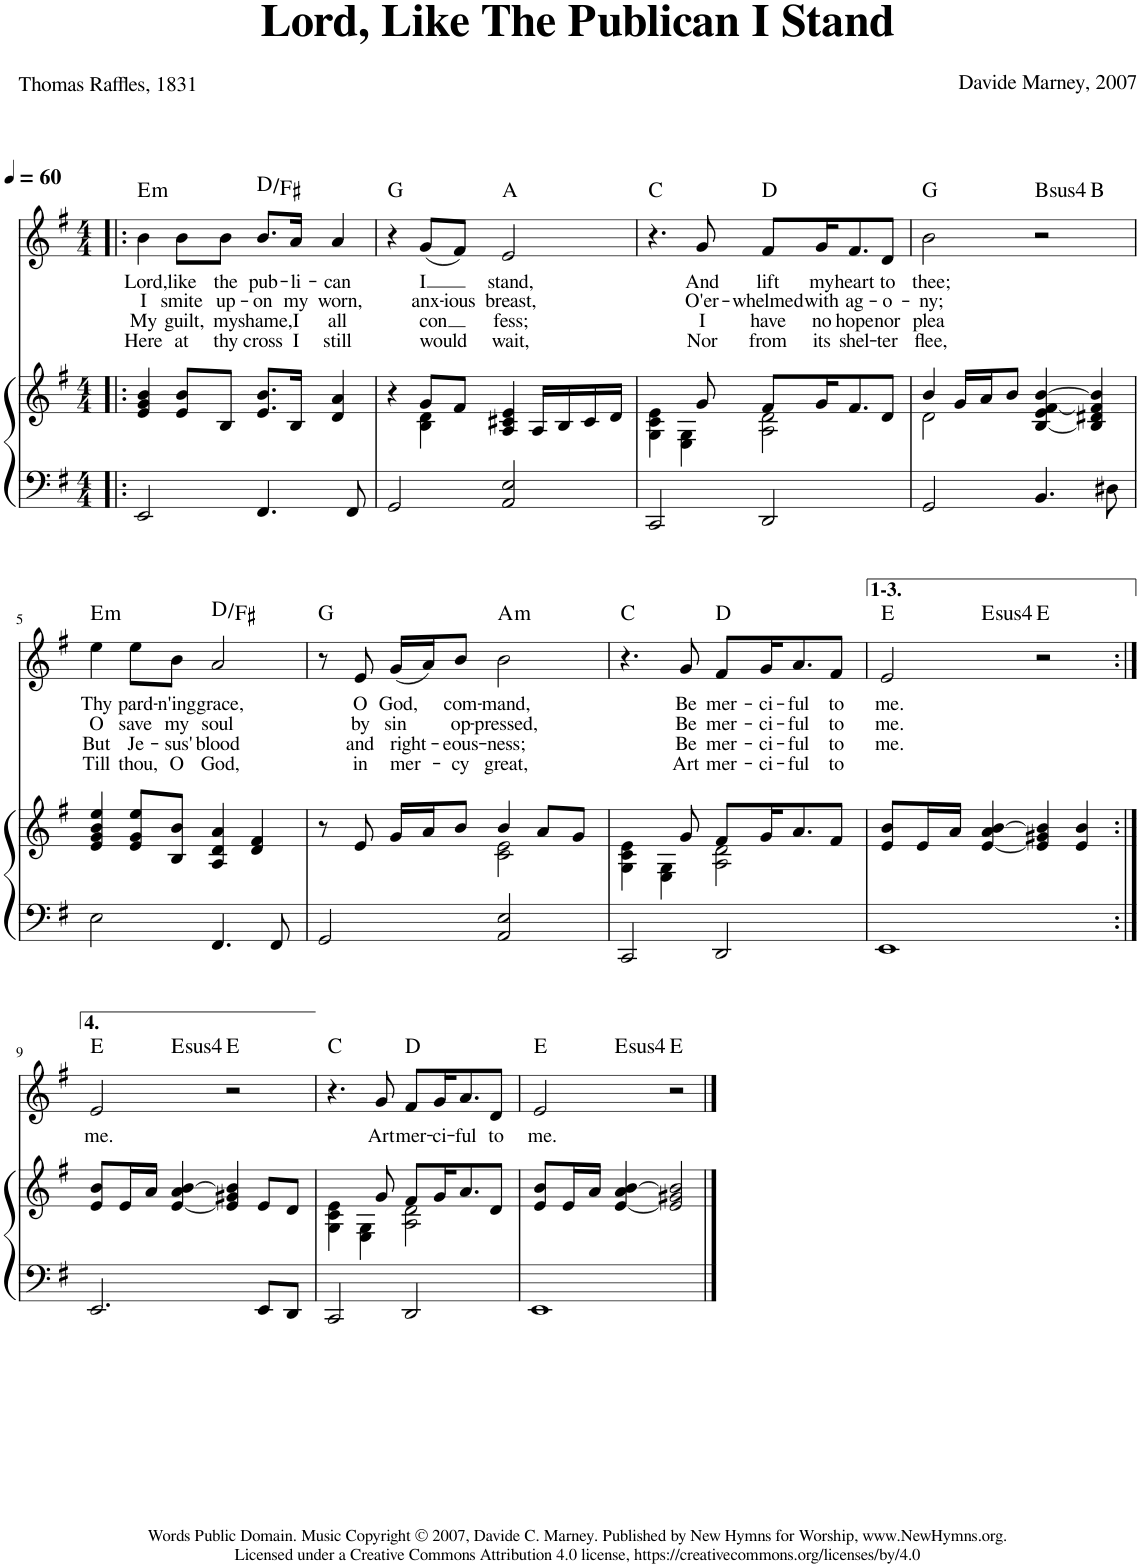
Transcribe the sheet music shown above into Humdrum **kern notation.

**kern	**kern	**kern	**text	**text	**text	**text	**harte
*part2	*part2	*part1	*part1	*part1	*part1	*part1	*part1
*staff3	*staff2	*staff1	*staff1	*staff1	*staff1	*staff1	*
*I"Piano	*	*I"Voice	*	*	*	*	*
*I'Pno	*	*	*	*	*	*	*
*clefF4	*clefG2	*clefG2	*	*	*	*	*
*k[f#]	*k[f#]	*k[f#]	*	*	*	*	*
*e:	*e:	*e:	*	*	*	*	*
*M4/4	*M4/4	*M4/4	*	*	*	*	*
*MM60	*MM60	*MM60	*	*	*	*	*
=1!|:	=1!|:	=1!|:	=1!|:	=1!|:	=1!|:	=1!|:	=1!|:
!	!	!	!LO:LY:b	!LO:LY:b	!LO:LY:b	!LO:LY:b	!LO:H:kt=m
2EE/	4e/ 4g/ 4b/	4b\	-Lord,	-I	-My	-Here	E:min
!	!	!	!LO:LY:b	!LO:LY:b	!LO:LY:b	!LO:LY:b	!
.	8e/ 8b/L	8b\L	-like	-smite	-guilt,	-at	.
!	!	!	!LO:LY:b	!LO:LY:b	!LO:LY:b	!LO:LY:b	!
.	8B/J	8b\J	-the	-up-	-my	-thy	.
!	!	!	!LO:LY:b	!LO:LY:b	!LO:LY:b	!LO:LY:b	!
4.FF#/	8.e/ 8.b/L	8.b/L	-pub-	-on	-shame,	-cross	D:maj/3
!	!	!	!LO:LY:b	!LO:LY:b	!LO:LY:b	!LO:LY:b	!
.	16B/Jk	16a/Jk	-li-	-my	-I	-I	.
!	!	!	!LO:LY:b	!LO:LY:b	!LO:LY:b	!LO:LY:b	!
.	4d/ 4a/	4a/	-can	-worn,	-all	-still	.
8FF#/	.	.	.	.	.	.	.
=2	=2	=2	=2	=2	=2	=2	=2
*	*^	*	*	*	*	*	*
2GG/	4r	4ryy	4r	.	.	.	.	G:maj
!	!	!	!	!LO:LY:b	!LO:LY:b	!LO:LY:b	!LO:LY:b	!
.	8g/L	4B\ 4d\	(8g/L	-I	-anx-	-con-	-would	.
!	!	!	!	!	!LO:LY:b	!	!	!
.	8f#/J	.	8f#/J)	.	-ious	.	.	.
!	!	!	!	!LO:LY:b	!LO:LY:b	!LO:LY:b	!LO:LY:b	!
2AA/ 2E/	4A/ 4c#X/ 4e/	2ryy	2e/	-stand,	-breast,	-fess;	-wait,	A:maj
.	16A/LL	.	.	.	.	.	.	.
.	16B/	.	.	.	.	.	.	.
.	16c#/	.	.	.	.	.	.	.
.	16d/JJ	.	.	.	.	.	.	.
=3	=3	=3	=3	=3	=3	=3	=3	=3
2CC/	4.ryy	4G\ 4c\ 4e\	4.r	.	.	.	.	C:maj
.	.	4E\ 4G\	.	.	.	.	.	.
!	!	!	!	!LO:LY:b	!LO:LY:b	!LO:LY:b	!LO:LY:b	!
.	8g/	.	8g/	-And	-O'er-	-I	-Nor	.
!	!	!	!	!LO:LY:b	!LO:LY:b	!LO:LY:b	!LO:LY:b	!
2DD/	8f#/L	2A\ 2d\	8f#/L	-lift	-whelmed	-have	-from	D:maj
!	!	!	!	!LO:LY:b	!LO:LY:b	!LO:LY:b	!LO:LY:b	!
.	16g/K	.	16g/K	-my	-with	-no	-its	.
!	!	!	!	!LO:LY:b	!LO:LY:b	!LO:LY:b	!LO:LY:b	!
.	8.f#/	.	8.f#/	-heart	-ag-	-hope	-shel-	.
!	!	!	!	!LO:LY:b	!LO:LY:b	!LO:LY:b	!LO:LY:b	!
.	8d/J	.	8d/J	-to	-o-	-nor	-ter	.
=4	=4	=4	=4	=4	=4	=4	=4	=4
!	!	!	!	!LO:LY:b	!LO:LY:b	!LO:LY:b	!LO:LY:b	!
*	*	*	*^	*	*	*	*	*
2GG/	4b/	2d\	2b\	2.ryy	-thee;	-ny;	-plea	-flee,	G:maj
.	16g/LL	.	.	.	.	.	.	.	.
.	16a/J	.	.	.	.	.	.	.	.
.	8b/J	.	.	.	.	.	.	.	.
!	!	!	!	!	!	!	!	!	!LO:H:kt=4
4.BB/	[4B/ 4e/ [4f#/ [4b/	2ryy	2r	.	.	.	.	.	B:sus4
.	4B/] 4d#X/ 4f#/] 4b/]	.	.	4ryy	.	.	.	.	B:maj
8D#X\	.	.	.	.	.	.	.	.	.
*	*v	*v	*	*	*	*	*	*	*
!!LO:LB:g=z
=5	=5	=5	=5	=5	=5	=5	=5	=5
!	!	!	!	!LO:LY:b	!LO:LY:b	!LO:LY:b	!LO:LY:b	!LO:H:kt=m
*	*	*v	*v	*	*	*	*	*
2E\	4e/ 4g/ 4b/ 4ee/	4ee\	-Thy	-O	-But	-Till	E:min
!	!	!	!LO:LY:b	!LO:LY:b	!LO:LY:b	!LO:LY:b	!
.	8e/ 8g/ 8ee/L	8ee\L	-pard-	-save	-Je-	-thou,	.
!	!	!	!LO:LY:b	!LO:LY:b	!LO:LY:b	!LO:LY:b	!
.	8B/ 8b/J	8b\J	-n'ing	-my	-sus'	-O	.
!	!	!	!LO:LY:b	!LO:LY:b	!LO:LY:b	!LO:LY:b	!
4.FF#/	4A/ 4d/ 4a/	2a/	-grace,	-soul	-blood	-God,	D:maj/3
.	4d/ 4f#/	.	.	.	.	.	.
8FF#/	.	.	.	.	.	.	.
=6	=6	=6	=6	=6	=6	=6	=6
*	*^	*	*	*	*	*	*
2GG/	8r	2ryy	8r	.	.	.	.	G:maj
!	!	!	!	!LO:LY:b	!LO:LY:b	!LO:LY:b	!LO:LY:b	!
.	8e/	.	8e/	-O	-by	-and	-in	.
!	!	!	!	!LO:LY:b	!LO:LY:b	!LO:LY:b	!LO:LY:b	!
.	16g/LL	.	(16g/LL	-God,	-sin	-right-	-mer-	.
.	16a/J	.	16a/J)	.	.	.	.	.
!	!	!	!	!LO:LY:b	!LO:LY:b	!LO:LY:b	!LO:LY:b	!
.	8b/J	.	8b/J	-com-	-op-	-eous-	-cy	.
!	!	!	!	!LO:LY:b	!LO:LY:b	!LO:LY:b	!LO:LY:b	!LO:H:kt=m
2AA/ 2E/	4b/	2c\ 2e\	2b\	-mand,	-pressed,	-ness;	-great,	A:min
.	8a/L	.	.	.	.	.	.	.
.	8g/J	.	.	.	.	.	.	.
=7	=7	=7	=7	=7	=7	=7	=7	=7
2CC/	4ryy	4G\ 4c\ 4e\	4.r	.	.	.	.	C:maj
.	8ryy	4E\ 4G\	.	.	.	.	.	.
!	!	!	!	!LO:LY:b	!LO:LY:b	!LO:LY:b	!LO:LY:b	!
.	8g/	.	8g/	-Be	-Be	-Be	-Art	.
!	!	!	!	!LO:LY:b	!LO:LY:b	!LO:LY:b	!LO:LY:b	!
2DD/	8f#/L	2A\ 2d\	8f#/L	-mer-	-mer-	-mer-	-mer-	D:maj
!	!	!	!	!LO:LY:b	!LO:LY:b	!LO:LY:b	!LO:LY:b	!
.	16g/K	.	16g/K	-ci-	-ci-	-ci-	-ci-	.
!	!	!	!	!LO:LY:b	!LO:LY:b	!LO:LY:b	!LO:LY:b	!
.	8.a/	.	8.a/	-ful	-ful	-ful	-ful	.
!	!	!	!	!LO:LY:b	!LO:LY:b	!LO:LY:b	!LO:LY:b	!
.	8f#/J	.	8f#/J	-to	-to	-to	-to	.
*	*v	*v	*	*	*	*	*	*
=8	=8	=8	=8	=8	=8	=8	=8
!	!	!	!LO:LY:b	!LO:LY:b	!LO:LY:b	!	!
*	*	*^	*	*	*	*	*
1EE	8e/ 8b/L	2e/	4ryy	-me.	-me.	-me.	.	E:maj
.	16e/L	.	.	.	.	.	.	.
.	16a/JJ	.	.	.	.	.	.	.
!	!	!	!	!	!	!	!	!LO:H:kt=4
.	[4e/ 4a/ [4b/	.	2.ryy	.	.	.	.	E:sus4
.	4e/] 4g#X/ 4b/]	2r	.	.	.	.	.	E:maj
.	4e/ 4b/	.	.	.	.	.	.	.
!!LO:LB:g=z	!!
=9:|!	=9:|!	=9:|!	=9:|!	=9:|!	=9:|!	=9:|!	=9:|!	=9:|!
!	!	!	!	!LO:LY:b	!	!	!	!
2.EE/	8e/ 8b/L	2e/	4ryy	-me.	.	.	.	E:maj
.	16e/L	.	.	.	.	.	.	.
.	16a/JJ	.	.	.	.	.	.	.
!	!	!	!	!	!	!	!	!LO:H:kt=4
.	[4e/ 4a/ [4b/	.	2.ryy	.	.	.	.	E:sus4
.	4e/] 4g#X/ 4b/]	2r	.	.	.	.	.	E:maj
8EE/L	8e/L	.	.	.	.	.	.	.
8DD/J	8d/J	.	.	.	.	.	.	.
*	*	*v	*v	*	*	*	*	*
=10	=10	=10	=10	=10	=10	=10	=10
*	*^	*	*	*	*	*	*
2CC/	4ryy	4G\ 4c\ 4e\	4.r	.	.	.	.	C:maj
.	8ryy	4E\ 4G\	.	.	.	.	.	.
!	!	!	!	!LO:LY:b	!	!	!	!
.	8g/	.	8g/	Art	.	.	.	.
!	!	!	!	!LO:LY:b	!	!	!	!
2DD/	8f#/L	2A\ 2d\	8f#/L	mer-	.	.	.	D:maj
!	!	!	!	!LO:LY:b	!	!	!	!
.	16g/K	.	16g/K	-ci-	.	.	.	.
!	!	!	!	!LO:LY:b	!	!	!	!
.	8.a/	.	8.a/	-ful	.	.	.	.
!	!	!	!	!LO:LY:b	!	!	!	!
.	8d/J	.	8d/J	to	.	.	.	.
*	*v	*v	*	*	*	*	*	*
=11	=11	=11	=11	=11	=11	=11	=11
!	!	!	!LO:LY:b	!	!	!	!
*	*	*^	*	*	*	*	*
1EE	8e/ 8b/L	2e/	4ryy	me.	.	.	.	E:maj
.	16e/L	.	.	.	.	.	.	.
.	16a/JJ	.	.	.	.	.	.	.
!	!	!	!	!	!	!	!	!LO:H:kt=4
.	[4e/ 4a/ [4b/	.	2.ryy	.	.	.	.	E:sus4
.	2e/] 2g#X/ 2b/]	2r	.	.	.	.	.	E:maj
*	*	*v	*v	*	*	*	*	*
==	==	==	==	==	==	==	==
*-	*-	*-	*-	*-	*-	*-	*-
